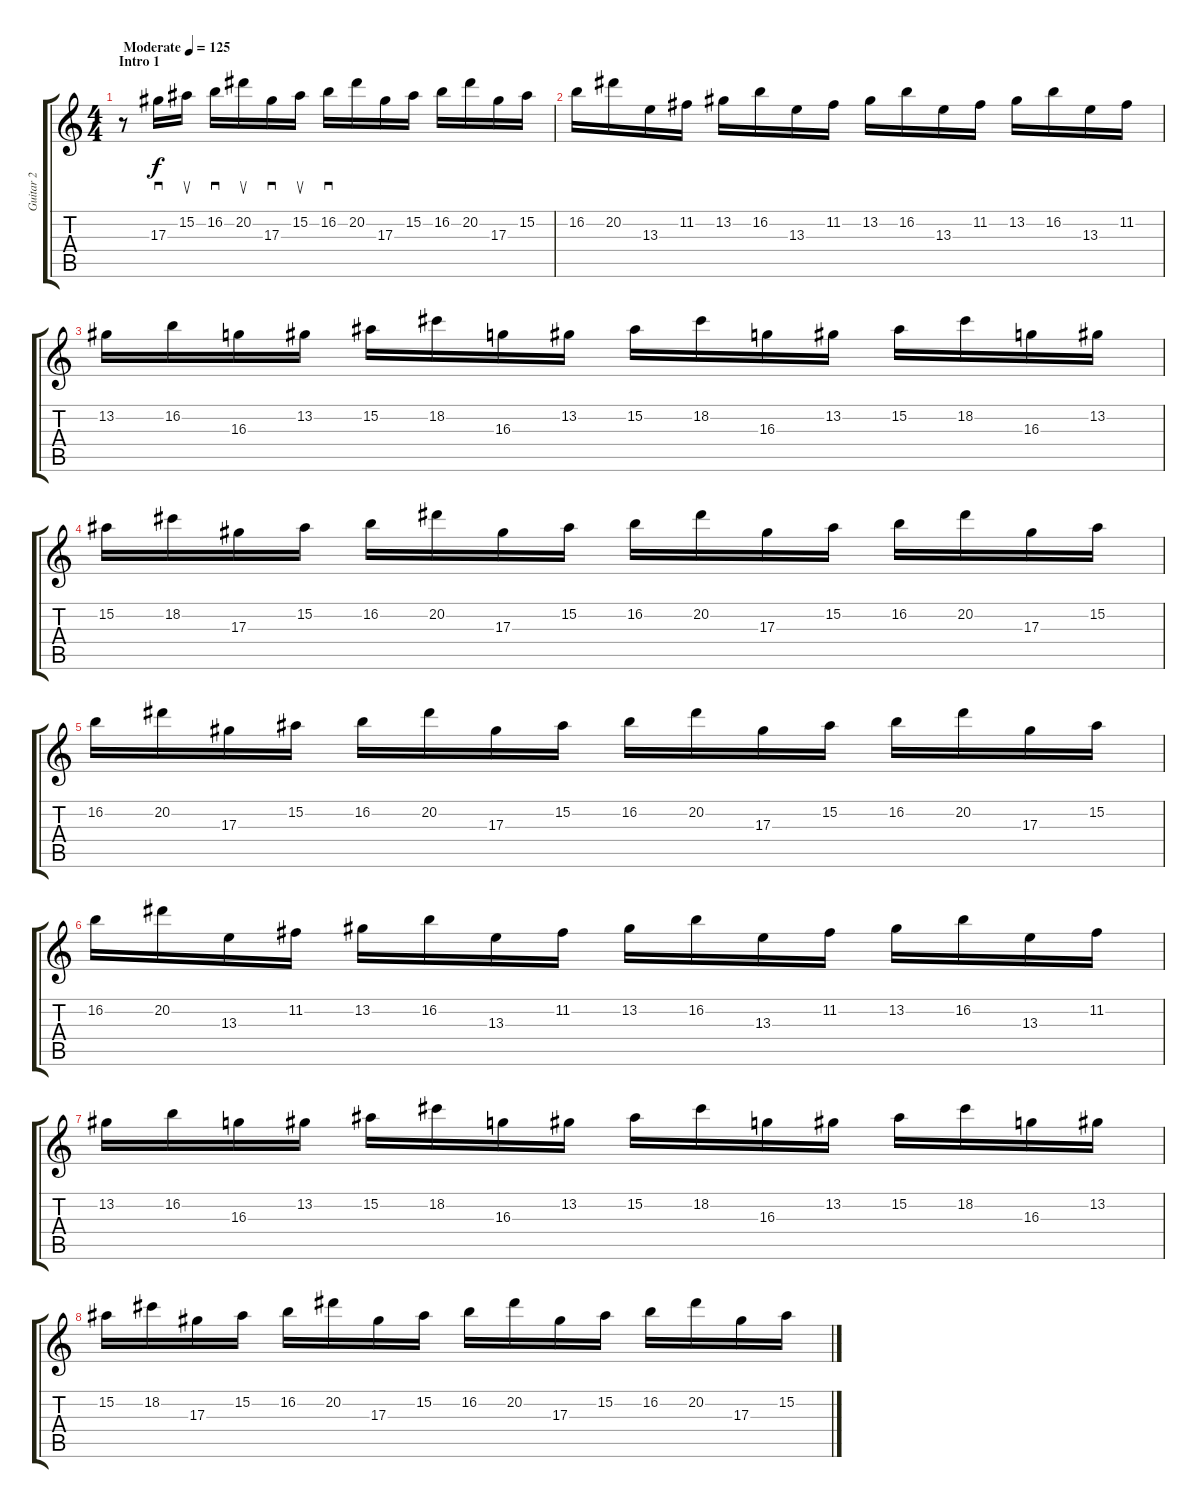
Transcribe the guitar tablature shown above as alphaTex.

\track ("Guitar 2" "Guitar 2") {instrument distortionguitar}
\staff {score tabs}
\tuning (C4 G3 Eb3 Bb2 F2 C2) {hide}
\ts (4 4)
\section ("" "Intro 1")
\tempo (125 "Moderate")
\clef g2
\ks c
r.8{dy f instrument distortionguitar} 17.3.16{sd} 15.2.16{su} 16.2.16{sd} 20.2.16{su} 17.3.16{sd} 15.2.16{su} 16.2.16{sd} 20.2.16 17.3.16 15.2.16 16.2.16 20.2.16 17.3.16 15.2.16 |
16.2.16 20.2.16 13.3.16 11.2.16 13.2.16 16.2.16 13.3.16 11.2.16 13.2.16 16.2.16 13.3.16 11.2.16 13.2.16 16.2.16 13.3.16 11.2.16 |
13.2.16 16.2.16 16.3.16 13.2.16 15.2.16 18.2.16 16.3.16 13.2.16 15.2.16 18.2.16 16.3.16 13.2.16 15.2.16 18.2.16 16.3.16 13.2.16 |
15.2.16 18.2.16 17.3.16 15.2.16 16.2.16 20.2.16 17.3.16 15.2.16 16.2.16 20.2.16 17.3.16 15.2.16 16.2.16 20.2.16 17.3.16 15.2.16 |
16.2.16 20.2.16 17.3.16 15.2.16 16.2.16 20.2.16 17.3.16 15.2.16 16.2.16 20.2.16 17.3.16 15.2.16 16.2.16 20.2.16 17.3.16 15.2.16 |
16.2.16 20.2.16 13.3.16 11.2.16 13.2.16 16.2.16 13.3.16 11.2.16 13.2.16 16.2.16 13.3.16 11.2.16 13.2.16 16.2.16 13.3.16 11.2.16 |
13.2.16 16.2.16 16.3.16 13.2.16 15.2.16 18.2.16 16.3.16 13.2.16 15.2.16 18.2.16 16.3.16 13.2.16 15.2.16 18.2.16 16.3.16 13.2.16 |
15.2.16 18.2.16 17.3.16 15.2.16 16.2.16 20.2.16 17.3.16 15.2.16 16.2.16 20.2.16 17.3.16 15.2.16 16.2.16 20.2.16 17.3.16 15.2.16
